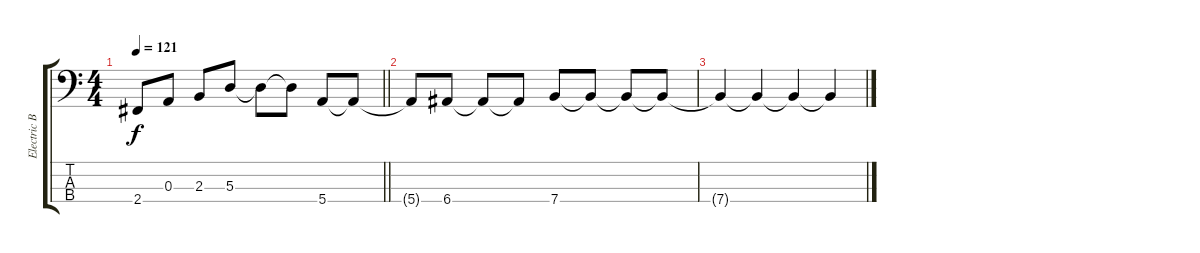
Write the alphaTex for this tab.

\track ("Electric Bass" "Electric B") {instrument electricbassfinger}
\staff {score tabs}
\tuning (G2 D2 A1 E1) {hide}
\ts (4 4)
\tempo 121
\clef f4
\barLineRight lightlight
\ks c
2.4.8{dy f} 0.3.8 2.3.8 5.3.8 5.3{t}.8 5.3{t}.8 5.4.8 5.4{t}.8 |
5.4{t}.8 6.4.8 6.4{t}.8 6.4{t}.8 7.4.8 7.4{t}.8 7.4{t}.8 7.4{t}.8 |
7.4{t}.4 7.4{t}.4 7.4{t}.4 7.4{t}.4
